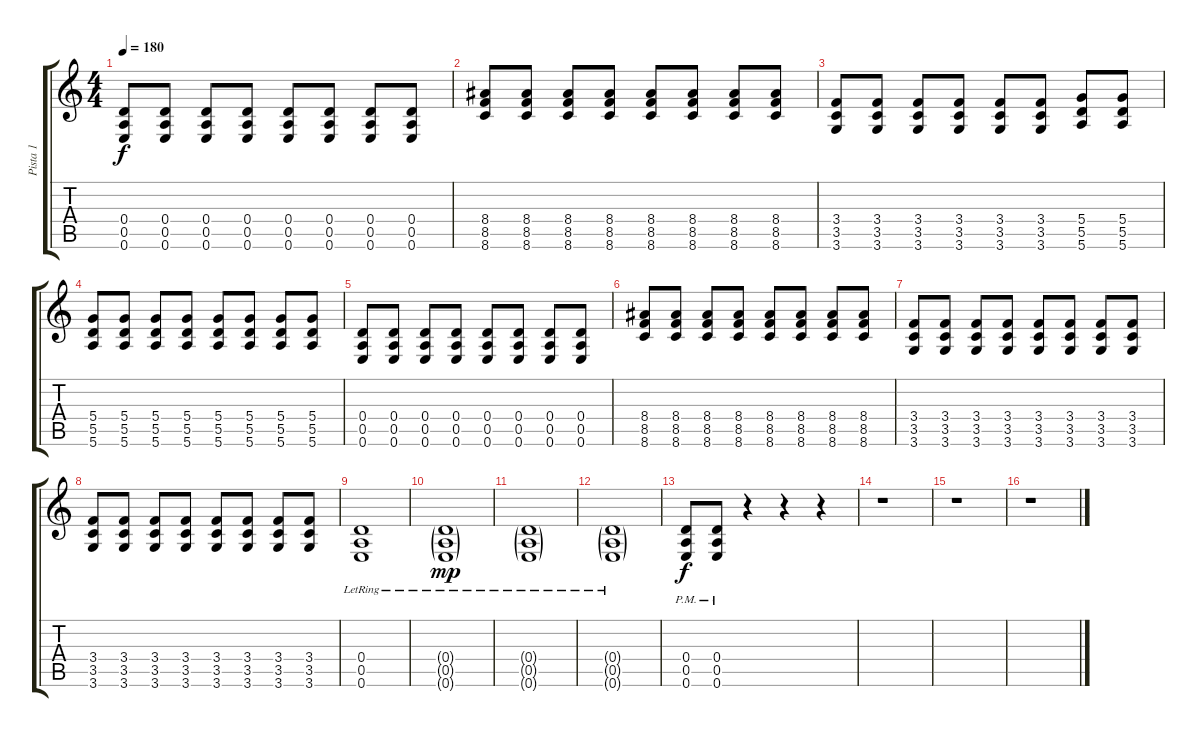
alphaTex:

\track ("Pista 1" "Pista 1") {instrument distortionguitar}
\staff {score tabs}
\tuning (E4 B3 G3 D3 A2 E2) {hide}
\ts (4 4)
\tempo 180
\clef g2
\ks c
(0.4 0.5 0.6).8{dy f} (0.4 0.5 0.6).8 (0.4 0.5 0.6).8 (0.4 0.5 0.6).8 (0.4 0.5 0.6).8 (0.4 0.5 0.6).8 (0.4 0.5 0.6).8 (0.4 0.5 0.6).8 |
(8.4 8.5 8.6).8 (8.4 8.5 8.6).8 (8.4 8.5 8.6).8 (8.4 8.5 8.6).8 (8.4 8.5 8.6).8 (8.4 8.5 8.6).8 (8.4 8.5 8.6).8 (8.4 8.5 8.6).8 |
(3.4 3.5 3.6).8 (3.4 3.5 3.6).8 (3.4 3.5 3.6).8 (3.4 3.5 3.6).8 (3.4 3.5 3.6).8 (3.4 3.5 3.6).8 (5.4 5.5 5.6).8 (5.4 5.5 5.6).8 |
(5.4 5.5 5.6).8 (5.4 5.5 5.6).8 (5.4 5.5 5.6).8 (5.4 5.5 5.6).8 (5.4 5.5 5.6).8 (5.4 5.5 5.6).8 (5.4 5.5 5.6).8 (5.4 5.5 5.6).8 |
(0.4 0.5 0.6).8 (0.4 0.5 0.6).8 (0.4 0.5 0.6).8 (0.4 0.5 0.6).8 (0.4 0.5 0.6).8 (0.4 0.5 0.6).8 (0.4 0.5 0.6).8 (0.4 0.5 0.6).8 |
(8.4 8.5 8.6).8 (8.4 8.5 8.6).8 (8.4 8.5 8.6).8 (8.4 8.5 8.6).8 (8.4 8.5 8.6).8 (8.4 8.5 8.6).8 (8.4 8.5 8.6).8 (8.4 8.5 8.6).8 |
(3.4 3.5 3.6).8 (3.4 3.5 3.6).8 (3.4 3.5 3.6).8 (3.4 3.5 3.6).8 (3.4 3.5 3.6).8 (3.4 3.5 3.6).8 (3.4 3.5 3.6).8 (3.4 3.5 3.6).8 |
(3.4 3.5 3.6).8 (3.4 3.5 3.6).8 (3.4 3.5 3.6).8 (3.4 3.5 3.6).8 (3.4 3.5 3.6).8 (3.4 3.5 3.6).8 (3.4 3.5 3.6).8 (3.4 3.5 3.6).8 |
(0.4 0.5 0.6{lr}).1 |
(0.4{g} 0.5{g} 0.6{g lr}).1{dy mp} |
(0.4{g} 0.5{g} 0.6{g lr}).1 |
(0.4{g} 0.5{g} 0.6{g lr}).1 |
(0.4{pm} 0.5{pm} 0.6{pm}).8{dy f} (0.4{pm} 0.5{pm} 0.6{pm}).8 r.4 r.4 r.4 |
r.1 |
r.1 |
r.1
